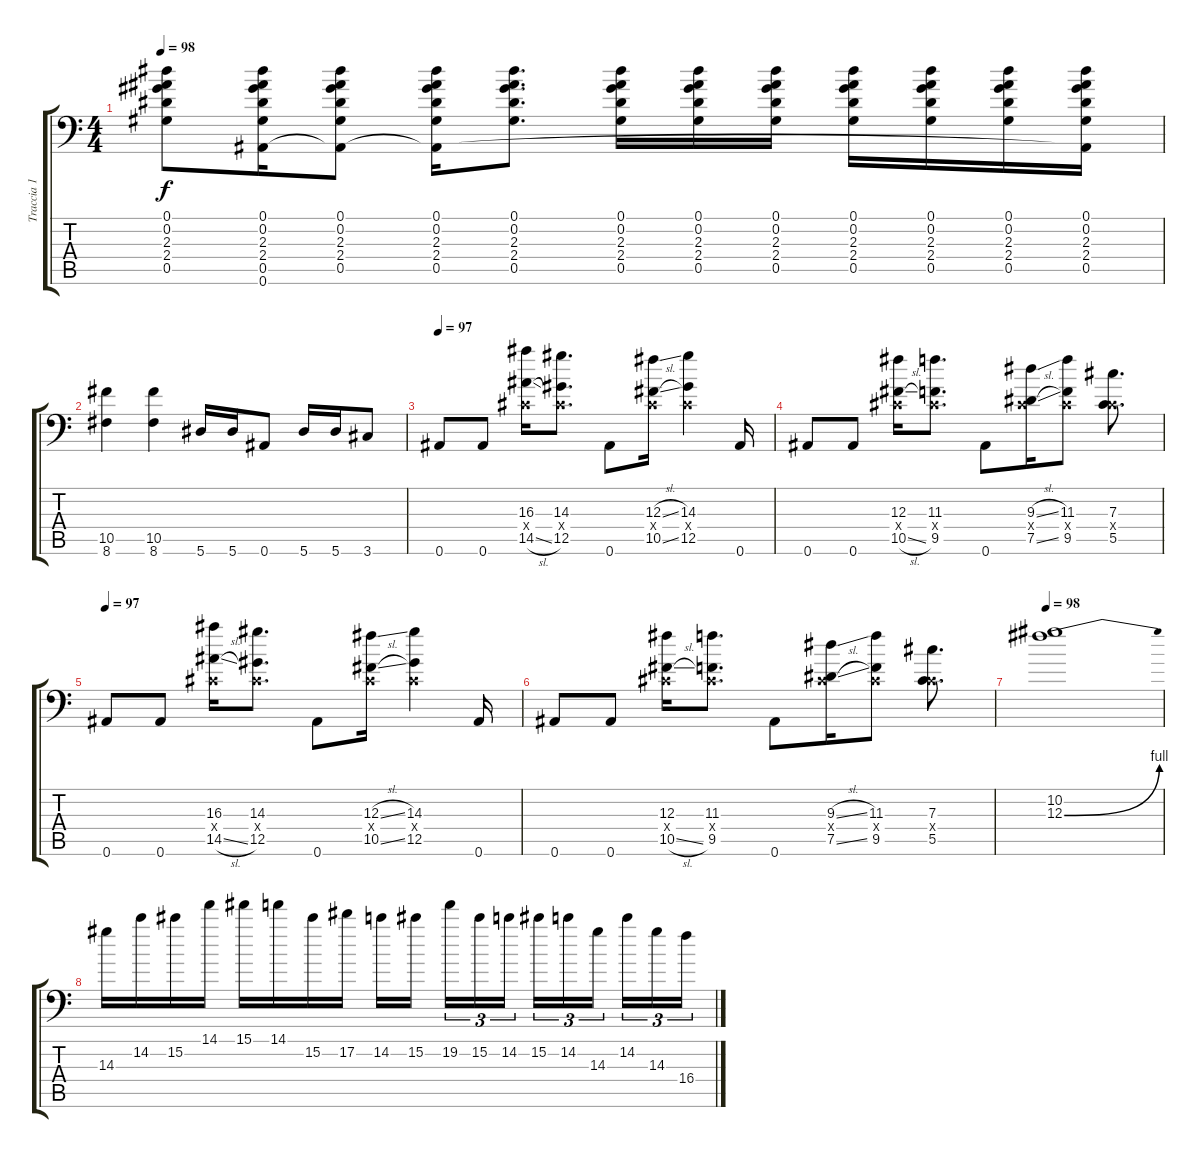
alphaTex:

\track ("Traccia 1" "Traccia 1") {instrument distortionguitar}
\staff {score tabs}
\tuning (Eb4 Bb3 Gb3 Db3 Ab2 Bb1) {hide}
\ts (4 4)
\tempo 98
\clef f4
\ks c
(0.1 0.2 2.3 2.4 0.5).8{dy f} (0.1 0.2 2.3 2.4 0.5 0.6{t}).16 (0.1 0.2 2.3 2.4 0.5 0.6{t}).8 (0.1 0.2 2.3 2.4 0.5 0.6{t}).16 (0.1 0.2 2.3 2.4 0.5).8{d} (0.1 0.2 2.3 2.4 0.5).16 (0.1 0.2 2.3 2.4 0.5).16 (0.1 0.2 2.3 2.4 0.5).16 (0.1 0.2 2.3 2.4 0.5).16 (0.1 0.2 2.3 2.4 0.5).16 (0.1 0.2 2.3 2.4 0.5).16 (0.1 0.2 2.3 2.4 0.5 0.6{t}).16 |
(10.5 8.6).4 (10.5 8.6).4 5.6.16 5.6.16 0.6.8 5.6.16 5.6.16 3.6.8 |
\tempo 97
0.6.8 0.6.8 (16.3 0.4{x} 14.5{sl}).16 (14.3 0.4{x} 12.5).8{d} 0.6.8 (12.3{sl} 0.4{x} 10.5{sl}).16 (14.3 0.4{x} 12.5).4 0.6.16 |
0.6.8 0.6.8 (12.3 0.4{x} 10.5{sl}).16 (11.3 0.4{x} 9.5).8{d} 0.6.8 (9.3{sl} 0.4{x} 7.5{sl}).16 (11.3 0.4{x} 9.5).8 (7.3 0.4{x} 5.5).8{d} |
\tempo 97
0.6.8 0.6.8 (16.3 0.4{x} 14.5{sl}).16 (14.3 0.4{x} 12.5).8{d} 0.6.8 (12.3{sl} 0.4{x} 10.5{sl}).16 (14.3 0.4{x} 12.5).4 0.6.16 |
0.6.8 0.6.8 (12.3 0.4{x} 10.5{sl}).16 (11.3 0.4{x} 9.5).8{d} 0.6.8 (9.3{sl} 0.4{x} 7.5{sl}).16 (11.3 0.4{x} 9.5).8 (7.3 0.4{x} 5.5).8{d} |
\tempo 98
(10.2 12.3{be (bend 0 0 60 4)}).1 |
14.3.16 14.2.16 15.2.16 14.1.16 15.1.16 14.1.16 15.2.16 17.2.16 14.2.16 15.2.16{beam splitsecondary} 19.2.16{tu (3 2)} 15.2.16{tu (3 2)} 14.2.16{tu (3 2)} 15.2.16{tu (3 2)} 14.2.16{tu (3 2)} 14.3.16{tu (3 2) beam splitsecondary} 14.2.16{tu (3 2)} 14.3.16{tu (3 2)} 16.4.16{tu (3 2)}
